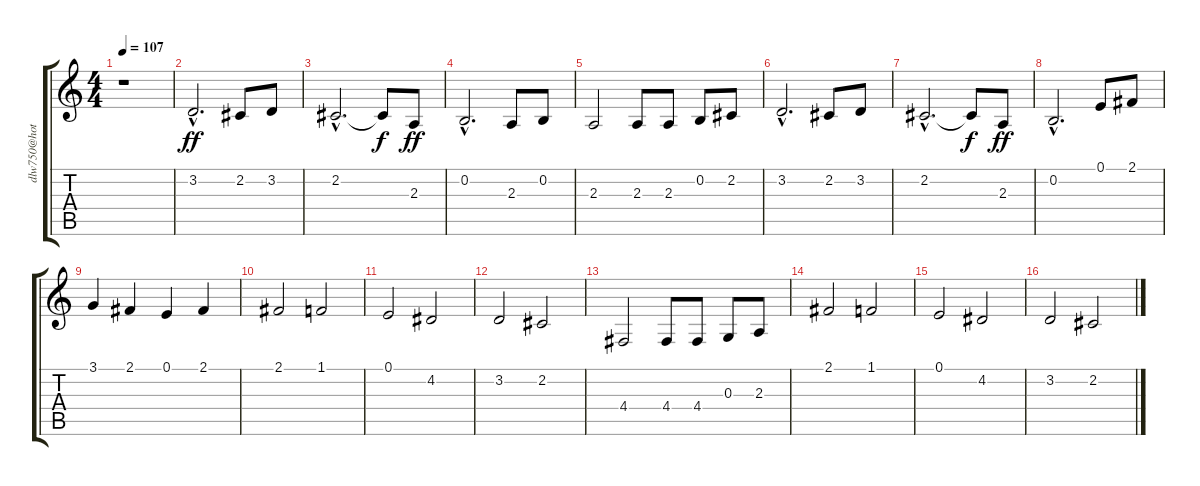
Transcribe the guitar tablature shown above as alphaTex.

\track ("" "dlw750@hot") {instrument stringensemble1}
\staff {score tabs}
\tuning (E4 B3 G3 D3 A2 E2) {hide}
\ts (4 4)
\tempo 107
\clef g2
\ks c
r.1{dy ff instrument stringensemble1} |
3.2{hac}.2{d} 2.2.8 3.2.8 |
2.2{hac}.2{d} 2.2{t}.8{dy f} 2.3.8{dy ff} |
0.2{hac}.2{d} 2.3.8 0.2.8 |
2.3.2 2.3.8 2.3.8 0.2.8 2.2.8 |
3.2{hac}.2{d} 2.2.8 3.2.8 |
2.2{hac}.2{d} 2.2{t}.8{dy f} 2.3.8{dy ff} |
0.2{hac}.2{d} 0.1.8 2.1.8 |
3.1.4 2.1.4 0.1.4 2.1.4 |
2.1.2 1.1.2 |
0.1.2 4.2.2 |
3.2.2 2.2.2 |
4.4.2 4.4.8 4.4.8 0.3.8 2.3.8 |
2.1.2 1.1.2 |
0.1.2 4.2.2 |
3.2.2 2.2.2
